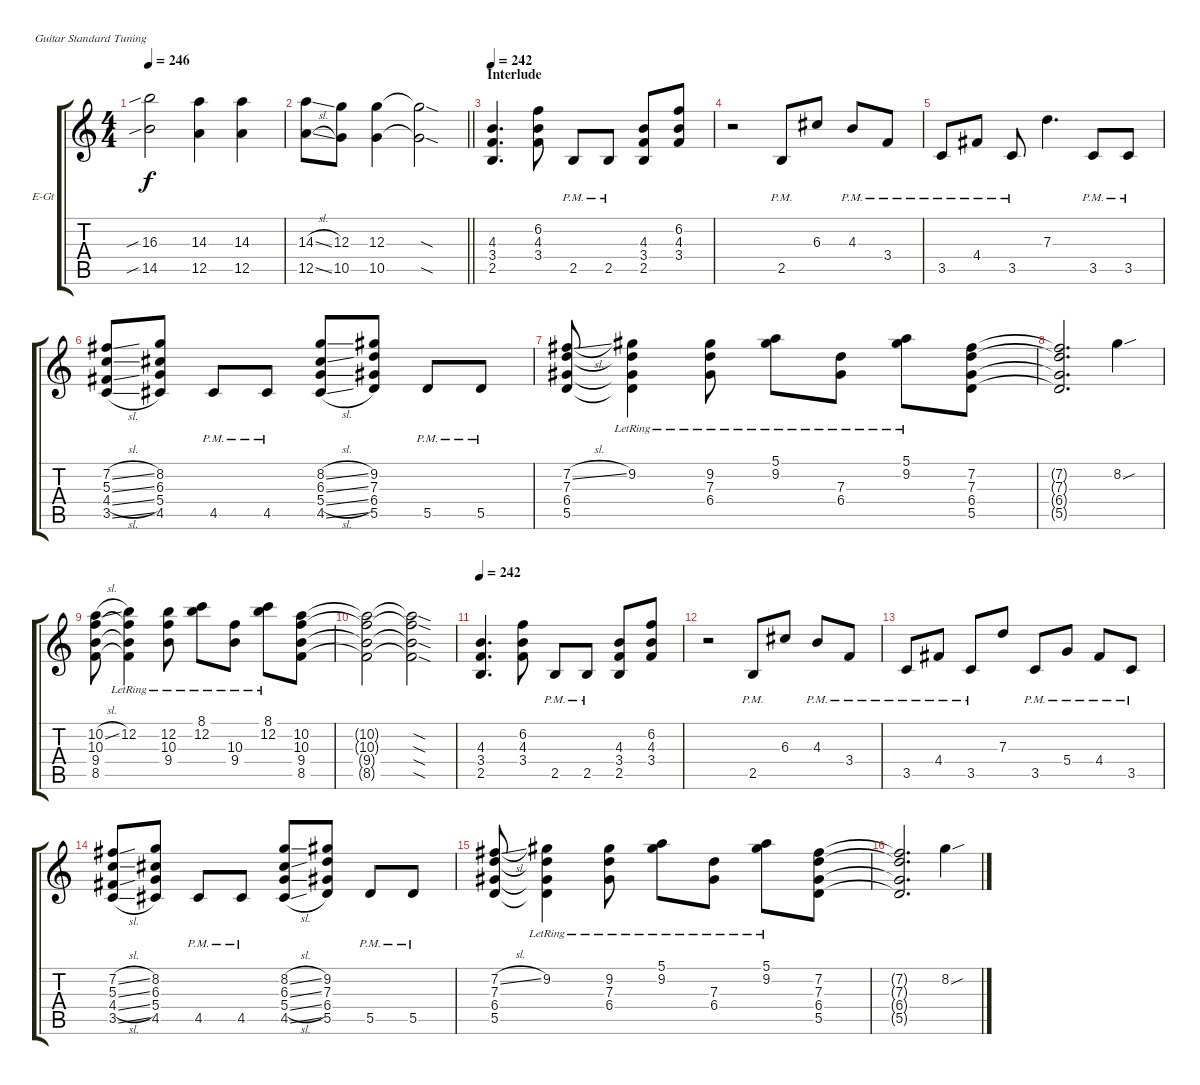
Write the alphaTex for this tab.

\bracketExtendMode groupsimilarinstruments
\firstSystemTrackNameOrientation horizontal
\otherSystemsTrackNameOrientation horizontal
\track ("Gtr. 2 - Jason" "E-Gt") {instrument distortionguitar}
\staff {score tabs}
\tuning (E4 B3 G3 D3 A2 E2)
\ts (4 4)
\tempo 246
\clef g2
\ks c
(16.3{sib} 14.5{sib}).2{dy f} (14.3 12.5).4 (14.3 12.5).4 |
\barLineRight lightlight
(14.3{sl} 12.5{sl}).8 (12.3 10.5).8 (12.3 10.5).4 (12.3{sod t} 10.5{sod t}).2 |
\section ("" "Interlude")
\tempo 242
(4.3 3.4 2.5).4{d} (6.2 4.3 3.4).8 2.5{pm}.8 2.5{pm}.8 (4.3 3.4 2.5).8 (6.2 4.3 3.4).8 |
r.2 2.5{pm}.8 6.3.8 4.3{pm}.8 3.4{pm}.8 |
3.5{pm}.8 4.4{pm}.8 3.5{pm}.8 7.3.4{d} 3.5{pm}.8 3.5{pm}.8 |
(7.2{sl} 5.3{sl} 4.4{sl} 3.5{sl}).8 (8.2 6.3 5.4 4.5).8 4.5{pm}.8 4.5{pm}.8 (8.2{sl} 6.3{sl} 5.4{sl} 4.5{sl}).8 (9.2 7.3 6.4 5.5).8 5.5{pm}.8 5.5{pm}.8 |
(7.2{sl} 7.3 6.4 5.5).8 (9.2{lr} 7.3{t} 6.4{t} 5.5{t}).4 (9.2{lr} 7.3{lr} 6.4{lr}).8 (5.1{lr} 9.2{lr}).8 (7.3{lr} 6.4{lr}).8 (5.1{lr} 9.2{lr}).8 (7.2 7.3 6.4 5.5).8 |
(7.2{t} 7.3{t} 6.4{t} 5.5{t}).2{d} 8.2{sou}.4 |
(10.2{sl} 10.3 9.4 8.5).8 (12.2{lr} 10.3{lr t} 9.4{lr t} 8.5{lr t}).4 (12.2{lr} 10.3{lr} 9.4{lr}).8 (8.1{lr} 12.2{lr}).8 (10.3{lr} 9.4{lr}).8 (8.1{lr} 12.2{lr}).8 (10.2 10.3 9.4 8.5).8 |
(10.2{t} 10.3{t} 9.4{t} 8.5{t}).2 (10.2{sod t} 10.3{sod t} 9.4{sod t} 8.5{sod t}).2 |
\tempo 242
(4.3 3.4 2.5).4{d} (6.2 4.3 3.4).8 2.5{pm}.8 2.5{pm}.8 (4.3 3.4 2.5).8 (6.2 4.3 3.4).8 |
r.2 2.5{pm}.8 6.3.8 4.3{pm}.8 3.4{pm}.8 |
3.5{pm}.8 4.4{pm}.8 3.5{pm}.8 7.3.8 3.5{pm}.8 5.4{pm}.8 4.4{pm}.8 3.5{pm}.8 |
(7.2{sl} 5.3{sl} 4.4{sl} 3.5{sl}).8 (8.2 6.3 5.4 4.5).8 4.5{pm}.8 4.5{pm}.8 (8.2{sl} 6.3{sl} 5.4{sl} 4.5{sl}).8 (9.2 7.3 6.4 5.5).8 5.5{pm}.8 5.5{pm}.8 |
(7.2{sl} 7.3 6.4 5.5).8 (9.2{lr} 7.3{t} 6.4{t} 5.5{t}).4 (9.2{lr} 7.3{lr} 6.4{lr}).8 (5.1{lr} 9.2{lr}).8 (7.3{lr} 6.4{lr}).8 (5.1{lr} 9.2{lr}).8 (7.2 7.3 6.4 5.5).8 |
(7.2{t} 7.3{t} 6.4{t} 5.5{t}).2{d} 8.2{sou}.4
